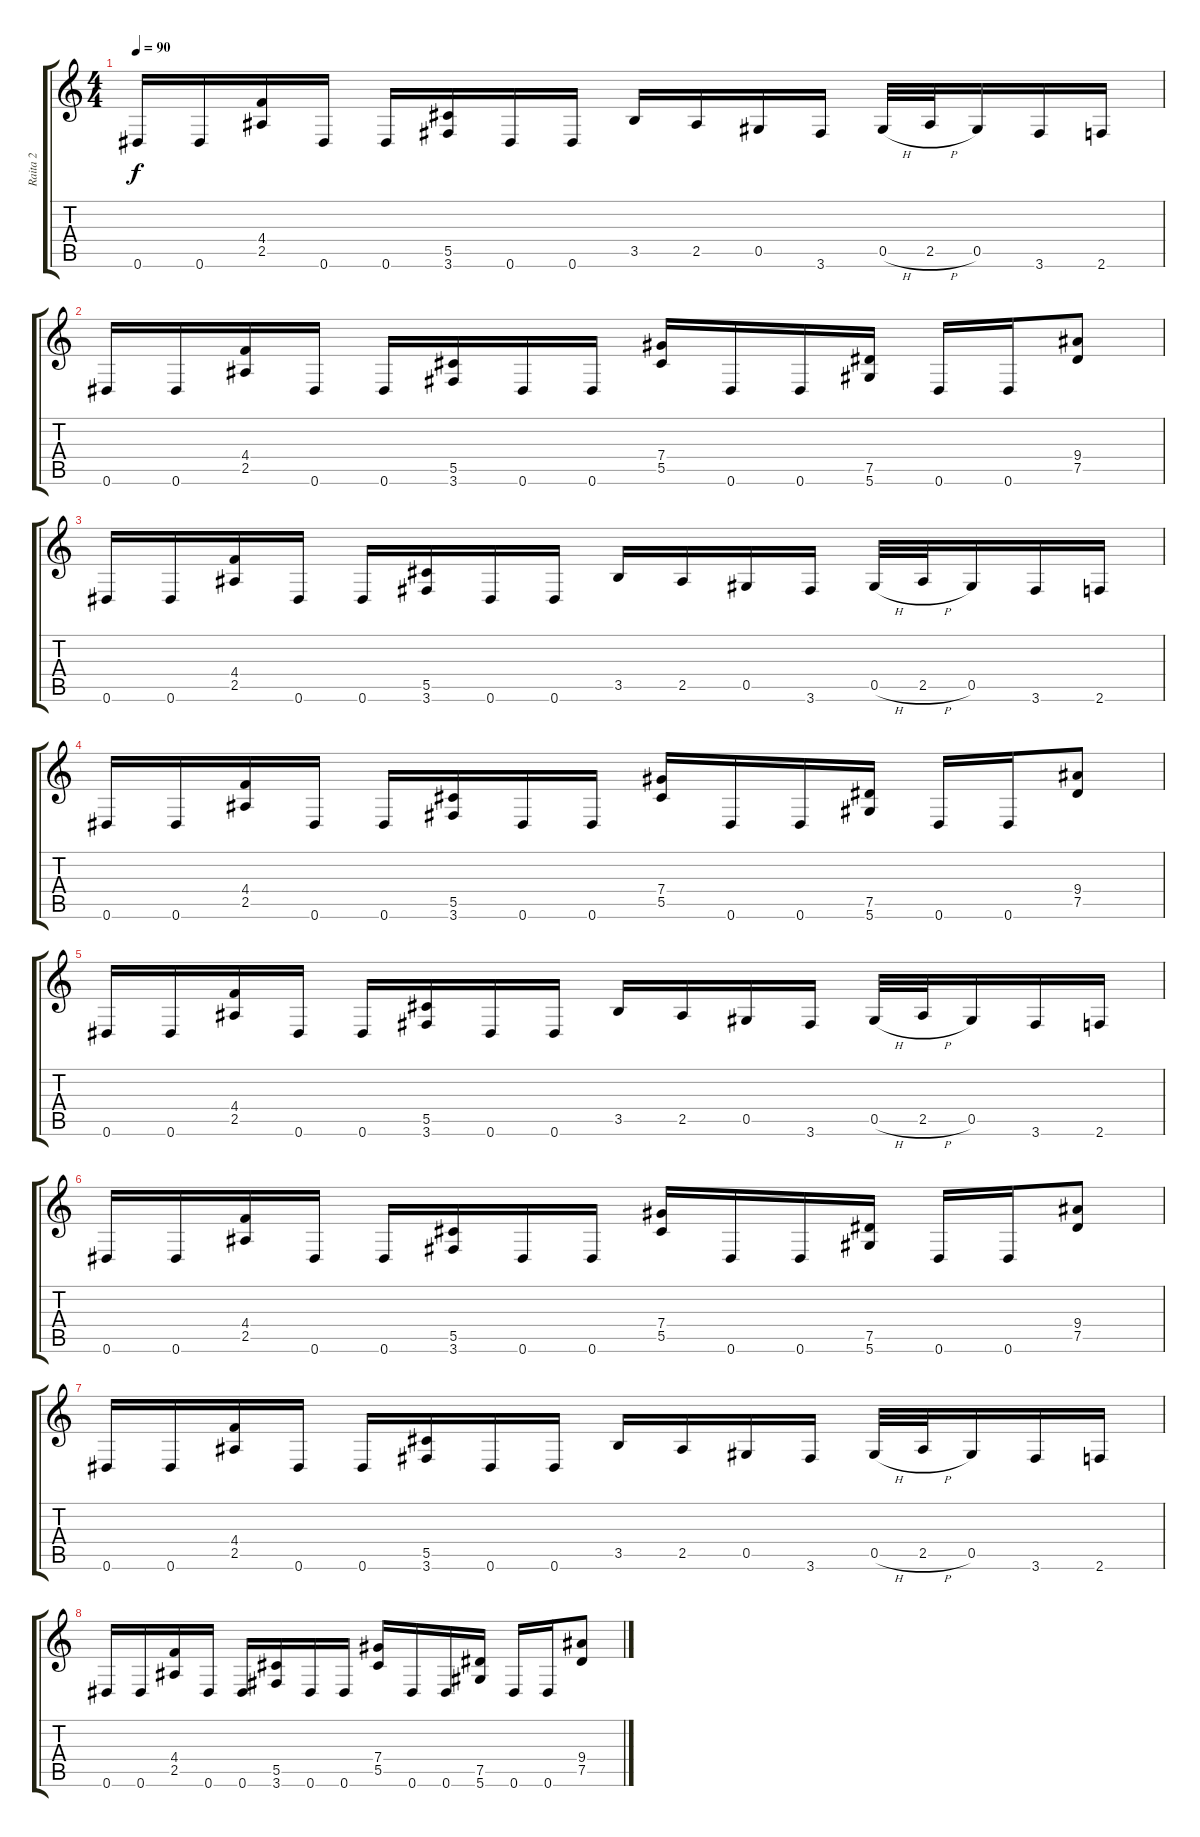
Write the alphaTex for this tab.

\track ("Raita 2" "Raita 2") {instrument overdrivenguitar}
\staff {score tabs}
\tuning (Eb4 Bb3 Gb3 Db3 Ab2 Eb2) {hide}
\ts (4 4)
\tempo 90
\clef g2
\ks c
0.6.16{dy f} 0.6.16 (4.4 2.5).16 0.6.16 0.6.16 (5.5 3.6).16 0.6.16 0.6.16 3.5.16 2.5.16 0.5.16 3.6.16 0.5{h}.32 2.5{h}.32 0.5.16 3.6.16 2.6.16 |
0.6.16 0.6.16 (4.4 2.5).16 0.6.16 0.6.16 (5.5 3.6).16 0.6.16 0.6.16 (7.4 5.5).16 0.6.16 0.6.16 (7.5 5.6).16 0.6.16 0.6.16 (9.4 7.5).8 |
0.6.16 0.6.16 (4.4 2.5).16 0.6.16 0.6.16 (5.5 3.6).16 0.6.16 0.6.16 3.5.16 2.5.16 0.5.16 3.6.16 0.5{h}.32 2.5{h}.32 0.5.16 3.6.16 2.6.16 |
0.6.16 0.6.16 (4.4 2.5).16 0.6.16 0.6.16 (5.5 3.6).16 0.6.16 0.6.16 (7.4 5.5).16 0.6.16 0.6.16 (7.5 5.6).16 0.6.16 0.6.16 (9.4 7.5).8 |
0.6.16 0.6.16 (4.4 2.5).16 0.6.16 0.6.16 (5.5 3.6).16 0.6.16 0.6.16 3.5.16 2.5.16 0.5.16 3.6.16 0.5{h}.32 2.5{h}.32 0.5.16 3.6.16 2.6.16 |
0.6.16 0.6.16 (4.4 2.5).16 0.6.16 0.6.16 (5.5 3.6).16 0.6.16 0.6.16 (7.4 5.5).16 0.6.16 0.6.16 (7.5 5.6).16 0.6.16 0.6.16 (9.4 7.5).8 |
0.6.16 0.6.16 (4.4 2.5).16 0.6.16 0.6.16 (5.5 3.6).16 0.6.16 0.6.16 3.5.16 2.5.16 0.5.16 3.6.16 0.5{h}.32 2.5{h}.32 0.5.16 3.6.16 2.6.16 |
0.6.16 0.6.16 (4.4 2.5).16 0.6.16 0.6.16 (5.5 3.6).16 0.6.16 0.6.16 (7.4 5.5).16 0.6.16 0.6.16 (7.5 5.6).16 0.6.16 0.6.16 (9.4 7.5).8
